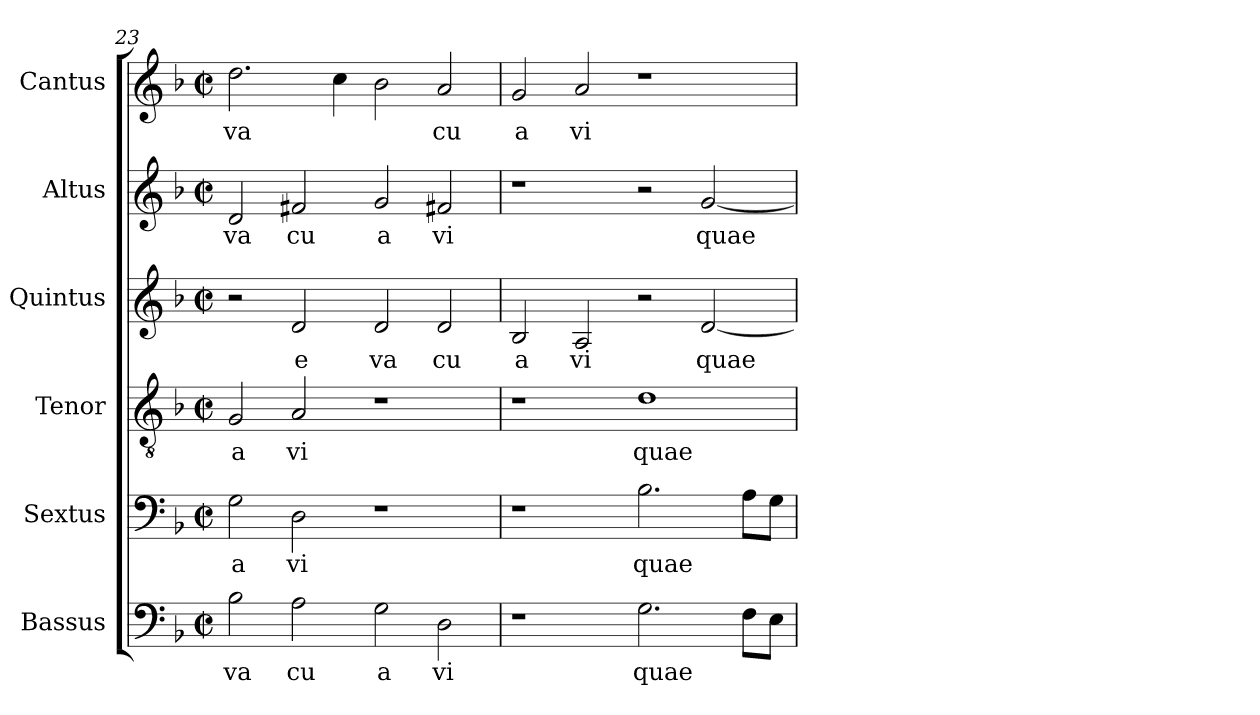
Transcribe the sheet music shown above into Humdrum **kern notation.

**kern	**text	**kern	**text	**kern	**text	**kern	**text	**kern	**text	**kern	**text
*part6	*part6	*part5	*part5	*part4	*part4	*part3	*part3	*part2	*part2	*part1	*part1
*staff6	*staff6	*staff5	*staff5	*staff4	*staff4	*staff3	*staff3	*staff2	*staff2	*staff1	*staff1
*I"Bassus	*	*I"Sextus	*	*I"Tenor	*	*I"Quintus	*	*I"Altus	*	*I"Cantus	*
*clefF4	*	*clefF4	*	*clefGv2	*	*clefG2	*	*clefG2	*	*clefG2	*
*k[b-]	*	*k[b-]	*	*k[b-]	*	*k[b-]	*	*k[b-]	*	*k[b-]	*
*F:	*	*F:	*	*F:	*	*F:	*	*F:	*	*F:	*
*M2/2	*	*M2/2	*	*M2/2	*	*M2/2	*	*M2/2	*	*M2/2	*
*met(c|)	*	*met(c|)	*	*met(c|)	*	*met(c|)	*	*met(c|)	*	*met(c|)	*
=23	=23	=23	=23	=23	=23	=23	=23	=23	=23	=23	=23
!	!LO:LY:b:cj	!	!LO:LY:b:cj	!	!LO:LY:b:cj	!	!	!	!LO:LY:b:cj	!	!LO:LY:b:cj
2B-\	va	2G\	a	2G/	a	2r	.	2d/	va	2.dd\	va
!	!LO:LY:b:cj	!	!LO:LY:b:cj	!	!LO:LY:b:cj	!	!LO:LY:b:cj	!	!LO:LY:b:cj	!	!
2A\	cu	2D\	vi	2A/	vi	2d/	e	2f#X/	cu	.	.
.	.	.	.	.	.	.	.	.	.	4cc\	.
!	!LO:LY:b:cj	!	!	!	!	!	!LO:LY:b:cj	!	!LO:LY:b:cj	!	!
2G\	a	1r	.	1r	.	2d/	va	2g/	a	2b-\	.
!	!LO:LY:b:cj	!	!	!	!	!	!LO:LY:b:cj	!	!LO:LY:b:cj	!	!LO:LY:b:cj
2D\	vi	.	.	.	.	2d/	cu	2f#X/	vi	2a/	cu
!!LO:LB:g=z
=24	=24	=24	=24	=24	=24	=24	=24	=24	=24	=24	=24
!	!	!	!	!	!	!	!LO:LY:b:cj	!	!	!	!LO:LY:b:cj
1r	.	1r	.	1r	.	2B-/	a	1r	.	2g/	a
!	!	!	!	!	!	!	!LO:LY:b:cj	!	!	!	!LO:LY:b:cj
.	.	.	.	.	.	2A/	vi	.	.	2a/	vi
!	!LO:LY:b	!	!LO:LY:b	!	!LO:LY:b:cj	!	!	!	!	!	!
2.G\	quae	2.B-\	quae	1d	quae	2r	.	2r	.	1r	.
!	!	!	!	!	!	!	!LO:LY:b	!	!LO:LY:b	!	!
.	.	.	.	.	.	[<2d/	quae	[<2g/	quae	.	.
8F\L	.	8A\L	.	.	.	.	.	.	.	.	.
8E\J	.	8G\J	.	.	.	.	.	.	.	.	.
=	=	=	=	=	=	=	=	=	=	=	=
*-	*-	*-	*-	*-	*-	*-	*-	*-	*-	*-	*-
